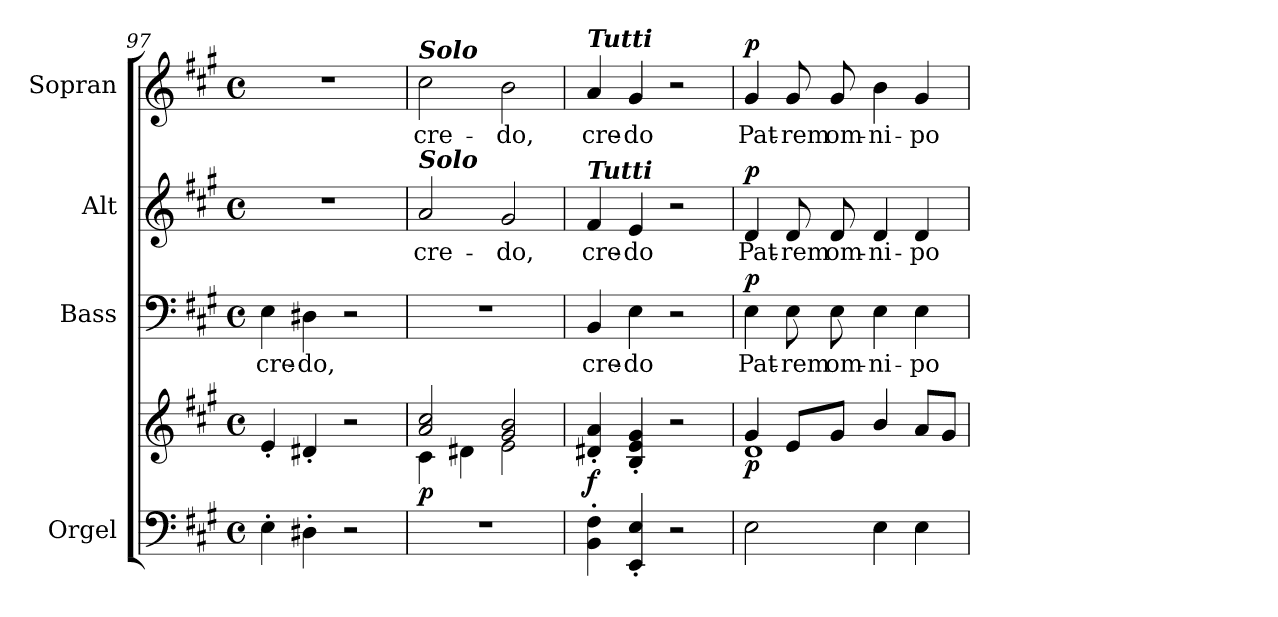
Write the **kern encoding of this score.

**kern	**kern	**dynam	**kern	**text	**dynam	**kern	**text	**dynam	**kern	**text	**dynam
*part4	*part4	*part4	*part3	*part3	*part3	*part2	*part2	*part2	*part1	*part1	*part1
*staff5	*staff4	*staff4/5	*staff3	*staff3	*staff3	*staff2	*staff2	*staff2	*staff1	*staff1	*staff1
*I"Orgel	*	*	*I"Bass	*	*	*I"Alt	*	*	*I"Sopran	*	*
*I'Org.	*	*	*I'B.	*	*	*I'A.	*	*	*I'S.	*	*
*clefF4	*clefG2	*	*clefF4	*	*	*clefG2	*	*	*clefG2	*	*
*k[f#c#g#]	*k[f#c#g#]	*	*k[f#c#g#]	*	*	*k[f#c#g#]	*	*	*k[f#c#g#]	*	*
*A:	*A:	*	*A:	*	*	*A:	*	*	*A:	*	*
*M4/4	*M4/4	*	*M4/4	*	*	*M4/4	*	*	*M4/4	*	*
*met(c)	*met(c)	*	*met(c)	*	*	*met(c)	*	*	*met(c)	*	*
=97	=97	=97	=97	=97	=97	=97	=97	=97	=97	=97	=97
!	!	!	!	!LO:LY:b	!	!	!	!	!	!	!
4E'>\	4e'</	.	4E\	cre-	.	1r	.	.	1r	.	.
!	!	!	!	!LO:LY:b	!	!	!	!	!	!	!
4D#X'>\	4d#X'</	.	4D#X\	-do,	.	.	.	.	.	.	.
2r	2r	.	2r	.	.	.	.	.	.	.	.
=98	=98	=98	=98	=98	=98	=98	=98	=98	=98	=98	=98
*	*^	*	*	*	*	*	*	*	*	*	*
!	!	!	!	!	!	!	!	!	!	!LO:TX:a:Bi:t=Solo	!	!
!	!	!	!	!	!	!	!LO:TX:a:Bi:t=Solo	!	!	!	!	!
!	!	!	!LO:DY:b	!	!	!	!	!LO:LY:b	!	!	!LO:LY:b	!
1r	2a/ 2cc#/	4c#\	p	1r	.	.	2a/	cre-	.	2cc#\	cre-	.
.	.	4d#X\	.	.	.	.	.	.	.	.	.	.
!	!	!	!	!	!	!	!	!LO:LY:b	!	!	!LO:LY:b	!
.	2g#/ 2b/	2e\	.	.	.	.	2g#/	-do,	.	2b\	-do,	.
!!LO:LB:g=z
=99	=99	=99	=99	=99	=99	=99	=99	=99	=99	=99	=99	=99
!	!	!	!	!	!	!	!	!	!	!LO:TX:a:Bi:t=Tutti	!	!
!	!	!	!	!	!	!	!LO:TX:a:Bi:t=Tutti	!	!	!	!	!
!	!	!	!LO:DY:b	!	!LO:LY:b	!	!	!LO:LY:b	!	!	!LO:LY:b	!
*	*v	*v	*	*	*	*	*	*	*	*	*	*
4BB\'> 4F#\'>	4d#X/'< 4a/'<	f	4BB/	cre-	.	4f#/	cre-	.	4a/	cre-	.
!	!	!	!	!LO:LY:b	!	!	!LO:LY:b	!	!	!LO:LY:b	!
4EE/'< 4E/'<	4B/'< 4e/'< 4g#/'<	.	4E\	-do	.	4e/	-do	.	4g#/	-do	.
2r	2r	.	2r	.	.	2r	.	.	2r	.	.
=100	=100	=100	=100	=100	=100	=100	=100	=100	=100	=100	=100
*	*^	*	*	*	*	*	*	*	*	*	*
!	!	!	!LO:DY:b	!	!LO:LY:b	!LO:DY:a	!	!LO:LY:b	!LO:DY:a	!	!LO:LY:b	!LO:DY:a
2E\	4g#/	1d	p	4E\	Pat-	p	4d/	Pat-	p	4g#/	Pat-	p
!	!	!	!	!	!LO:LY:b	!	!	!LO:LY:b	!	!	!LO:LY:b	!
.	8e/L	.	.	8E\	-rem	.	8d/	-rem	.	8g#/	-rem	.
!	!	!	!	!	!LO:LY:b	!	!	!LO:LY:b	!	!	!LO:LY:b	!
.	8g#/J	.	.	8E\	om-	.	8d/	om-	.	8g#/	om-	.
!	!	!	!	!	!LO:LY:b	!	!	!LO:LY:b	!	!	!LO:LY:b	!
4E\	4b/	.	.	4E\	-ni-	.	4d/	-ni-	.	4b\	-ni-	.
!	!	!	!	!	!LO:LY:b	!	!	!LO:LY:b	!	!	!LO:LY:b	!
4E\	8a/L	.	.	4E\	-po-	.	4d/	-po-	.	4g#/	-po-	.
.	8g#/J	.	.	.	.	.	.	.	.	.	.	.
*	*v	*v	*	*	*	*	*	*	*	*	*	*
=	=	=	=	=	=	=	=	=	=	=	=
*-	*-	*-	*-	*-	*-	*-	*-	*-	*-	*-	*-
